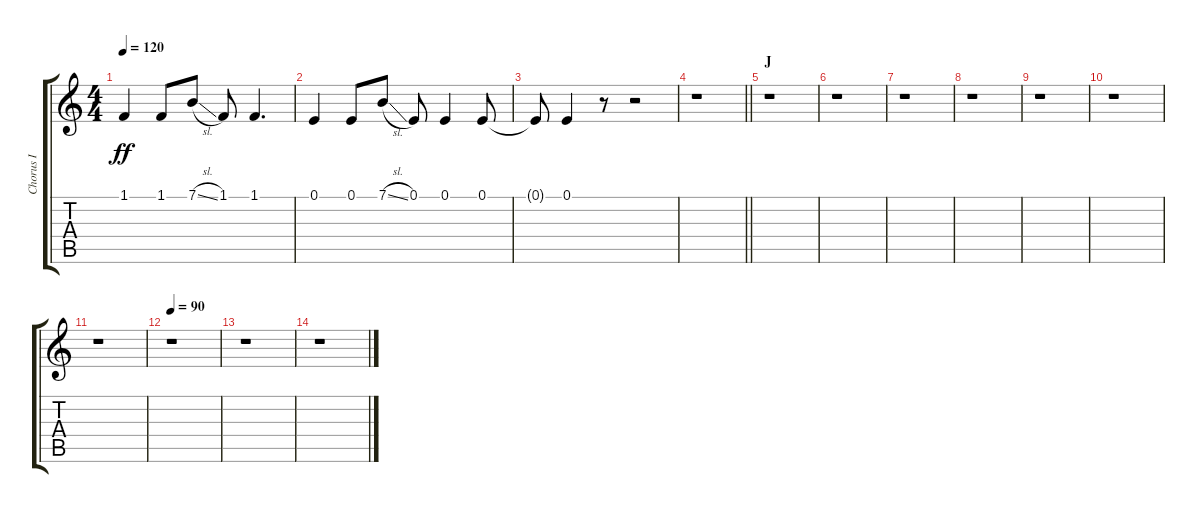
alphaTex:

\track ("Chorus I" "Chorus I") {instrument voiceoohs}
\staff {score tabs}
\tuning (E4 B3 G3 D3 A2 E2) {hide}
\ts (4 4)
\tempo 120
\clef g2
\ks c
1.1.4{dy ff} 1.1.8 7.1{sl}.8 1.1.8 1.1.4{d} |
0.1.4 0.1.8 7.1{sl}.8 0.1.8 0.1.4 0.1.8 |
0.1{t}.8 0.1.4 r.8 r.2 |
\barLineRight lightlight
r.1 |
\section ("" "J")
r.1 |
r.1 |
r.1 |
r.1 |
r.1 |
r.1 |
r.1 |
\tempo 90
r.1 |
r.1 |
r.1
